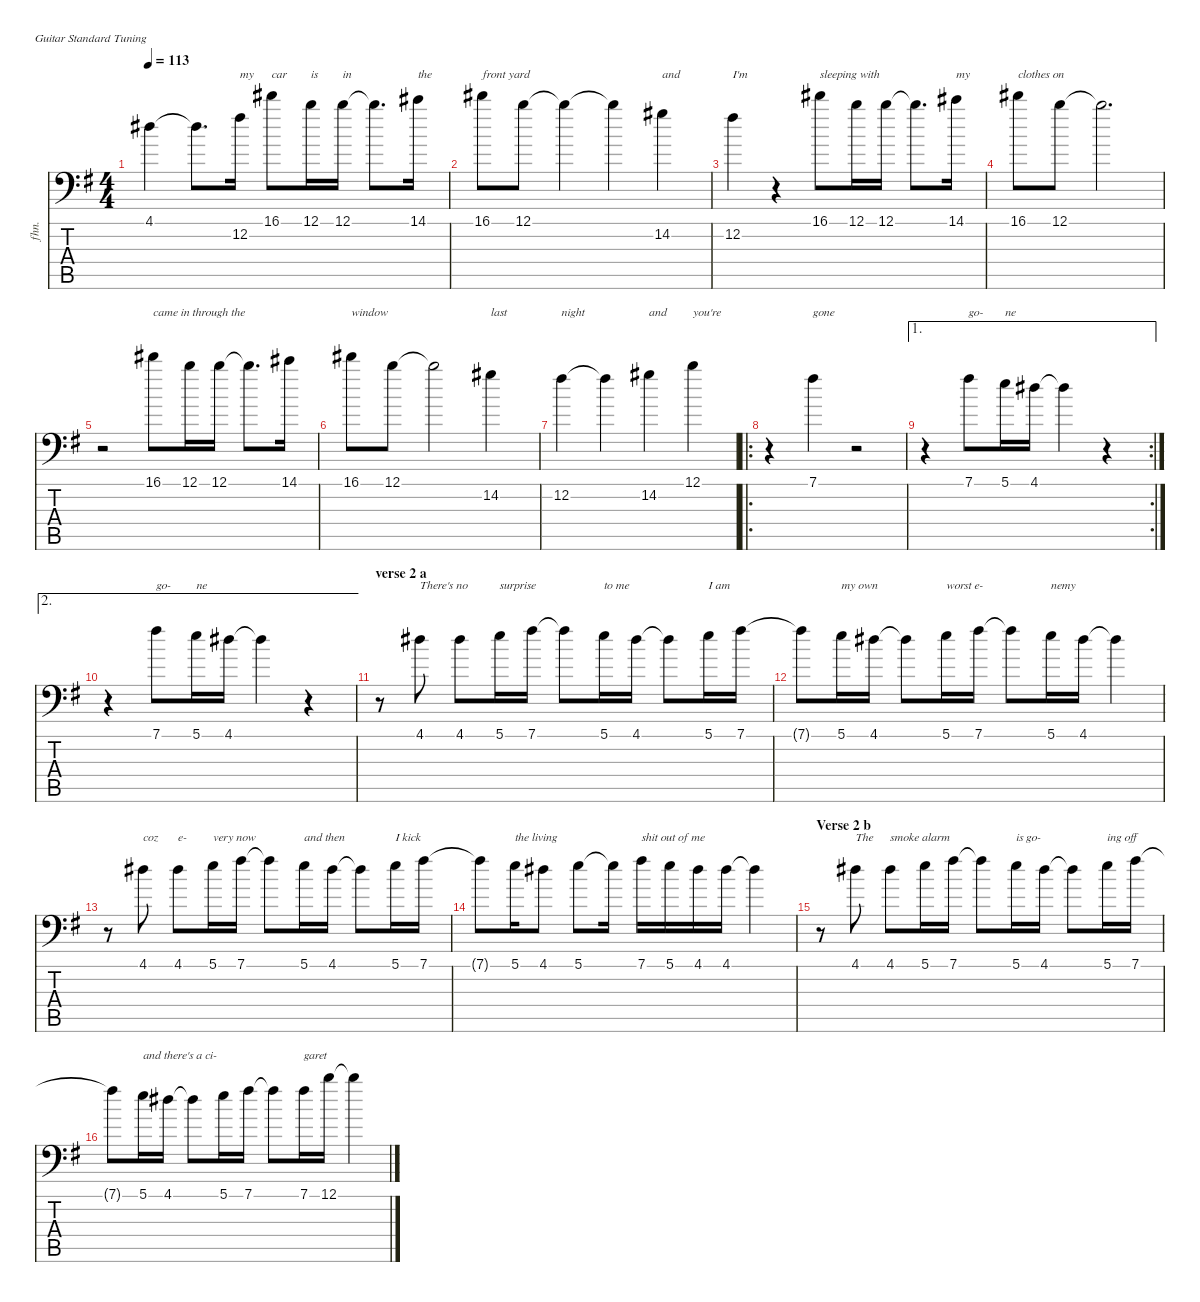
\defaultSystemsLayout 4
\hideDynamics
\bracketExtendMode nobrackets
\otherSystemsTrackNameOrientation horizontal
\track ("Cédric" "fhn.") {instrument frenchhorn}
\staff {score tabs}
\tuning (E4 B3 G3 D3 A2 E2)
\displaytranspose 7
\ts (4 4)
\tempo 113
\clef f4
\ks g
4.1{t acc #}.4{dy f beam Down} 4.1{t acc #}.8{d beam Down} 12.2{acc #}.16{txt "my" beam Down} 16.1{acc #}.8{txt "car" beam Down} 12.1{acc forcenatural}.16{txt "is" beam Down} 12.1{acc forcenatural}.16{txt "in" beam Down} 12.1{t acc forcenatural}.8{d beam Down} 14.1{acc #}.16{txt "the" beam Down} |
16.1{acc #}.8{txt "front yard" beam Down} 12.1{acc forcenatural}.8{beam Down} 12.1{t acc forcenatural}.4{beam Down} 12.1{t acc forcenatural}.4{beam Down} 14.2{acc #}.4{txt "and" beam Down} |
12.2{acc #}.4{txt "I'm" beam Down} r.4{beam Down} 16.1{acc #}.8{txt "sleeping with" beam Down} 12.1{acc forcenatural}.16{beam Down} 12.1{acc forcenatural}.16{beam Down} 12.1{t acc forcenatural}.8{d beam Down} 14.1{acc #}.16{txt "my" beam Down} |
16.1{acc #}.8{txt "clothes on" beam Down} 12.1{acc forcenatural}.8{beam Down} 12.1{t acc forcenatural}.2{d beam Down} |
r.2{beam Down} 16.1{acc #}.8{txt "came in through the" beam Down} 12.1{acc forcenatural}.16{beam Down} 12.1{acc forcenatural}.16{beam Down} 12.1{t acc forcenatural}.8{d beam Down} 14.1{acc #}.16{beam Down} |
16.1{acc #}.8{txt "window" beam Down} 12.1{acc forcenatural}.8{beam Down} 12.1{t acc forcenatural}.2{beam Down} 14.2{acc #}.4{txt "last" beam Down} |
12.2{acc #}.4{txt "night" beam Down} 12.2{t acc #}.4{beam Down} 14.2{acc #}.4{txt "and " beam Down} 12.1{acc forcenatural}.4{txt "you're" beam Down} |
\ro
r.4{beam Down} 7.1{acc #}.4{txt "gone" beam Down} r.2{beam Down} |
\ae 1
\rc 2
r.4{beam Down} 7.1{acc #}.8{txt "go-" beam Down} 5.1{acc forcenatural}.16{txt "ne" beam Down} 4.1{acc #}.16{beam Down} 4.1{t acc #}.4{beam Down} r.4{beam Down} |
\ae 2
r.4{beam Down} 7.1{acc #}.8{txt "go-" beam Down} 5.1{acc forcenatural}.16{txt "ne" beam Down} 4.1{acc #}.16{beam Down} 4.1{t acc #}.4{beam Down} r.4{beam Down} |
\section ("" "verse 2 a")
r.8{beam Down} 4.1{acc #}.8{txt "There's no" beam Down} 4.1{acc #}.8{beam Down} 5.1{acc forcenatural}.16{txt "surprise" beam Down} 7.1{acc #}.16{beam Down} 7.1{t acc #}.8{beam Down} 5.1{acc forcenatural}.16{txt "to me" beam Down} 4.1{acc #}.16{beam Down} 4.1{t acc #}.8{beam Down} 5.1{acc forcenatural}.16{txt "I am" beam Down} 7.1{acc #}.16{beam Down} |
7.1{t acc #}.8{beam Down} 5.1{acc forcenatural}.16{txt "my own" beam Down} 4.1{acc #}.16{beam Down} 4.1{t acc #}.8{beam Down} 5.1{acc forcenatural}.16{txt "worst e-" beam Down} 7.1{acc #}.16{beam Down} 7.1{t acc #}.8{beam Down} 5.1{acc forcenatural}.16{txt "nemy" beam Down} 4.1{acc #}.16{beam Down} 4.1{t acc #}.4{beam Down} |
r.8{beam Down} 4.1{acc #}.8{txt "coz" beam Down} 4.1{acc #}.8{txt "e-" beam Down} 5.1{acc forcenatural}.16{txt "very now" beam Down} 7.1{acc #}.16{beam Down} 7.1{t acc #}.8{beam Down} 5.1{acc forcenatural}.16{txt "and then" beam Down} 4.1{acc #}.16{beam Down} 4.1{t acc #}.8{beam Down} 5.1{acc forcenatural}.16{txt "I kick" beam Down} 7.1{acc #}.16{beam Down} |
7.1{t acc #}.8{beam Down} 5.1{acc forcenatural}.16{txt "the living" beam Down} 4.1{acc #}.8{beam Down} 5.1{acc forcenatural}.8{beam Down} 5.1{t acc forcenatural}.16{beam Down} 7.1{acc #}.16{txt "shit out of me" beam Down} 5.1{acc forcenatural}.16{beam Down} 4.1{acc #}.16{beam Down} 4.1{acc #}.16{beam Down} 4.1{t acc #}.4{beam Down} |
\section ("" "Verse 2 b")
r.8{beam Down} 4.1{acc #}.8{txt "The" beam Down} 4.1{acc #}.8{txt "smoke alarm" beam Down} 5.1{acc forcenatural}.16{beam Down} 7.1{acc #}.16{beam Down} 7.1{t acc #}.8{beam Down} 5.1{acc forcenatural}.16{txt "is go-" beam Down} 4.1{acc #}.16{beam Down} 4.1{t acc #}.8{beam Down} 5.1{acc forcenatural}.16{txt "ing off" beam Down} 7.1{acc #}.16{beam Down} |
7.1{t acc #}.8{beam Down} 5.1{acc forcenatural}.16{txt "and there's a ci-" beam Down} 4.1{acc #}.16{beam Down} 4.1{t acc #}.8{beam Down} 5.1{acc forcenatural}.16{beam Down} 7.1{acc #}.16{beam Down} 7.1{t acc #}.8{beam Down} 7.1{acc #}.16{txt "garet" beam Down} 12.1{acc forcenatural}.16{beam Down} 12.1{t acc forcenatural}.4{beam Down}
